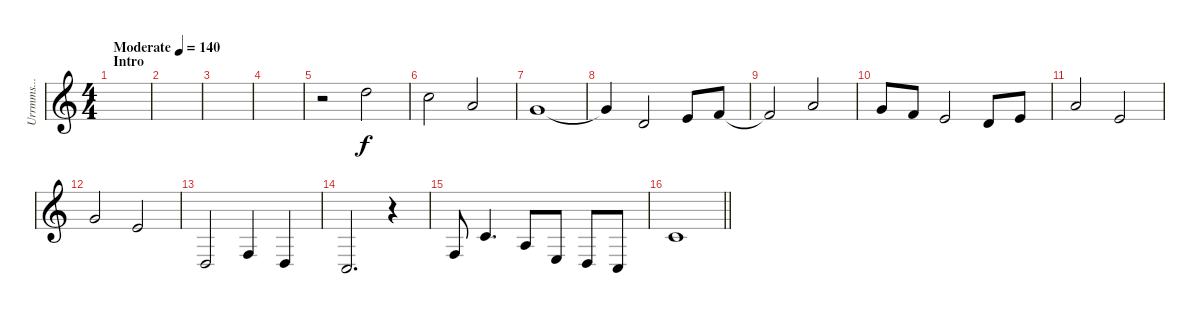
\track ("Urrmms... Extra??" "Urrmms... ") {instrument churchorgan}
\staff {score}
\tuning (E4 B3 G3 D3 A2 E2) {hide}
\ts (4 4)
\section ("" "Intro")
\tempo (140 "Moderate")
\clef g2
\ks c
|
|
|
|
r.2 10.1.2 |
13.2.2 5.1.2 |
3.1.1 |
3.1{t}.4 3.2.2 5.2.8 1.1.8 |
1.1{t}.2 5.1.2 |
8.2.8 1.1.8 0.1.2 7.3.8 5.2.8 |
10.2.2 5.2.2 |
3.1.2 0.1.2 |
10.6.2 3.4.4 5.5.4 |
3.5.2{d} r.4 |
3.4.8 1.2.4{d} 2.3.8 2.4.8 0.4.8 3.5.8 |
\barLineRight lightlight
1.2.1
